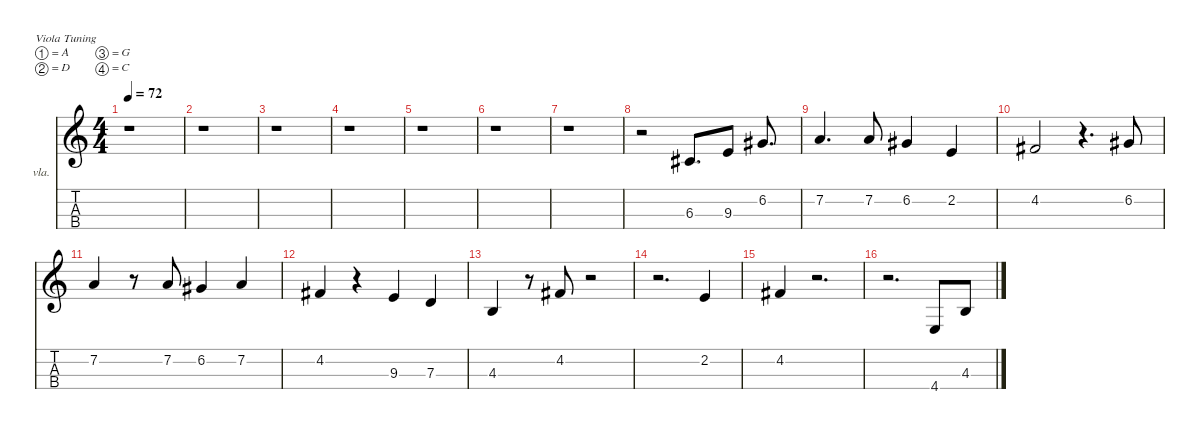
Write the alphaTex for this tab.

\hideDynamics
\bracketExtendMode nobrackets
\firstSystemTrackNameOrientation horizontal
\otherSystemsTrackNameOrientation horizontal
\track ("Viola" "vla.") {instrument viola}
\staff {score tabs}
\tuning (A4 D4 G3 C3)
\ts (4 4)
\tempo 72
\clef g2
\ks aminor
r.1{dy mf beam Down} |
r.1{beam Down} |
r.1{beam Down} |
r.1{beam Down} |
r.1{beam Down} |
r.1{beam Down} |
r.1{beam Down} |
r.2{beam Down} 6.3{acc #}.8{d beam Up} 9.3.8{beam Up} 6.2{acc #}.8{d beam Up} |
7.2.4{d beam Up} 7.2.8{beam Up} 6.2{acc #}.4{beam Up} 2.2.4{beam Up} |
4.2{acc #}.2{beam Up} r.4{d beam Up} 6.2{acc #}.8{beam Up} |
7.2.4{beam Up} r.8{beam Up} 7.2.8{beam Up} 6.2{acc #}.4{beam Up} 7.2.4{beam Up} |
4.2{acc #}.4{beam Up} r.4{beam Up} 9.3.4{beam Up} 7.3.4{beam Up} |
4.3.4{beam Up} r.8{beam Up} 4.2{acc #}.8{beam Up} r.2{beam Up} |
r.2{d beam Down} 2.2.4{beam Up} |
4.2{acc #}.4{beam Up} r.2{d beam Up} |
r.2{d beam Down} 4.4.8{beam Up} 4.3.8{beam Up}
